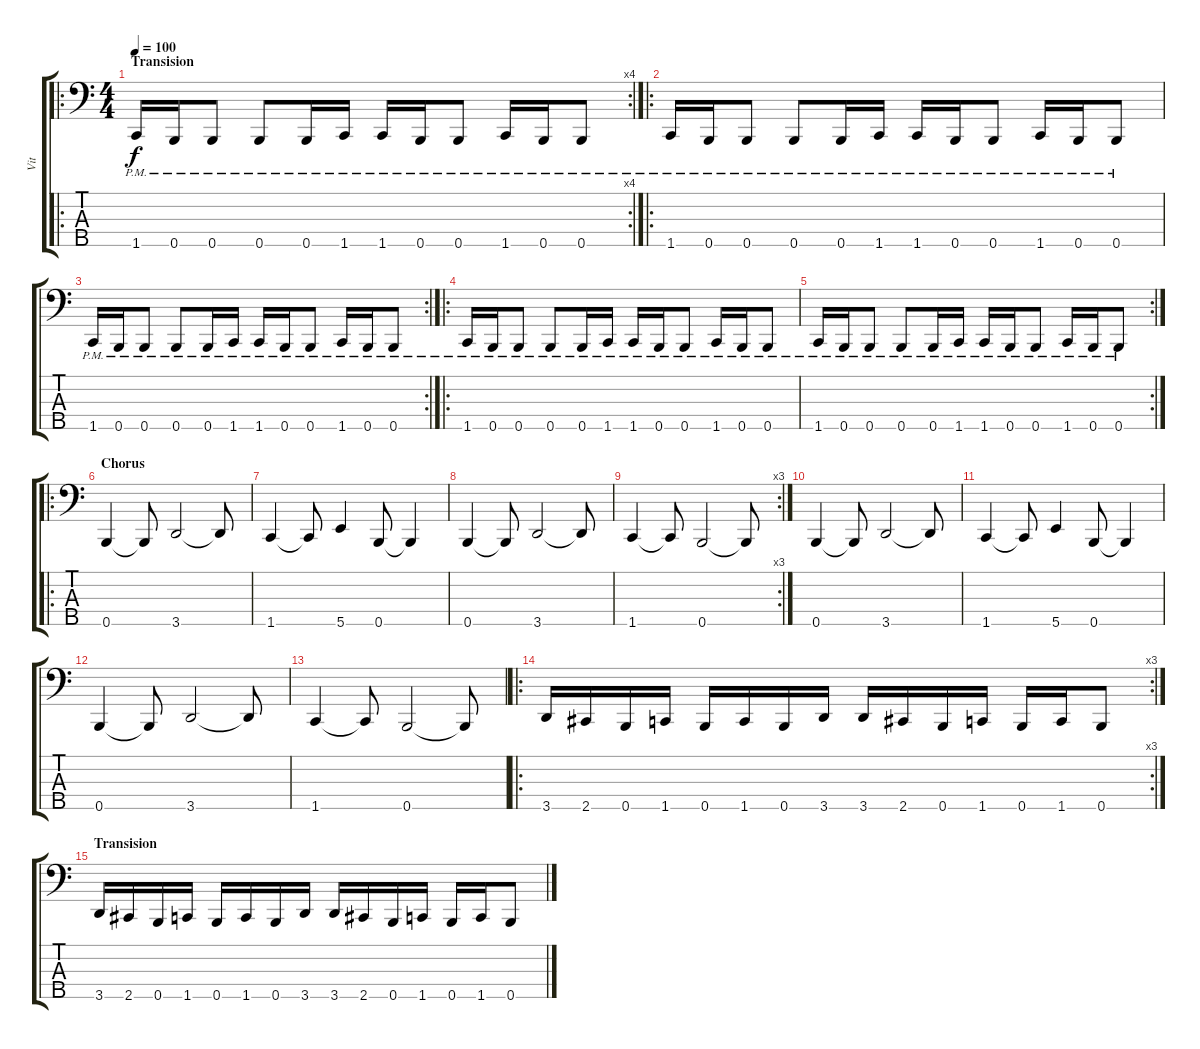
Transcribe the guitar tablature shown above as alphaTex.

\track ("Vit" "Vit") {instrument electricbassfinger}
\staff {score tabs}
\tuning (G2 D2 A1 E1 B0) {hide}
\ro
\rc 4
\ts (4 4)
\section ("" "Transision")
\tempo 100
\clef f4
\ks c
1.5{pm}.16{dy f} 0.5{pm}.16 0.5{pm}.8 0.5{pm}.8 0.5{pm}.16 1.5{pm}.16 1.5{pm}.16 0.5{pm}.16 0.5{pm}.8 1.5{pm}.16 0.5{pm}.16 0.5{pm}.8 |
\ro
1.5{pm}.16 0.5{pm}.16 0.5{pm}.8 0.5{pm}.8 0.5{pm}.16 1.5{pm}.16 1.5{pm}.16 0.5{pm}.16 0.5{pm}.8 1.5{pm}.16 0.5{pm}.16 0.5{pm}.8 |
\rc 2
1.5{pm}.16 0.5{pm}.16 0.5{pm}.8 0.5{pm}.8 0.5{pm}.16 1.5{pm}.16 1.5{pm}.16 0.5{pm}.16 0.5{pm}.8 1.5{pm}.16 0.5{pm}.16 0.5{pm}.8 |
\ro
1.5{pm}.16 0.5{pm}.16 0.5{pm}.8 0.5{pm}.8 0.5{pm}.16 1.5{pm}.16 1.5{pm}.16 0.5{pm}.16 0.5{pm}.8 1.5{pm}.16 0.5{pm}.16 0.5{pm}.8 |
\rc 2
1.5{pm}.16 0.5{pm}.16 0.5{pm}.8 0.5{pm}.8 0.5{pm}.16 1.5{pm}.16 1.5{pm}.16 0.5{pm}.16 0.5{pm}.8 1.5{pm}.16 0.5{pm}.16 0.5{pm}.8 |
\ro
\section ("" "Chorus")
0.5.4 0.5{t}.8 3.5.2 3.5{t}.8 |
1.5.4 1.5{t}.8 5.5.4 0.5.8 0.5{t}.4 |
0.5.4 0.5{t}.8 3.5.2 3.5{t}.8 |
\rc 3
1.5.4 1.5{t}.8 0.5.2 0.5{t}.8 |
0.5.4 0.5{t}.8 3.5.2 3.5{t}.8 |
1.5.4 1.5{t}.8 5.5.4 0.5.8 0.5{t}.4 |
0.5.4 0.5{t}.8 3.5.2 3.5{t}.8 |
1.5.4 1.5{t}.8 0.5.2 0.5{t}.8 |
\ro
\rc 3
3.5.16 2.5.16 0.5.16 1.5.16 0.5.16 1.5.16 0.5.16 3.5.16 3.5.16 2.5.16 0.5.16 1.5.16 0.5.16 1.5.16 0.5.8 |
\section ("" "Transision")
3.5.16 2.5.16 0.5.16 1.5.16 0.5.16 1.5.16 0.5.16 3.5.16 3.5.16 2.5.16 0.5.16 1.5.16 0.5.16 1.5.16 0.5.8
